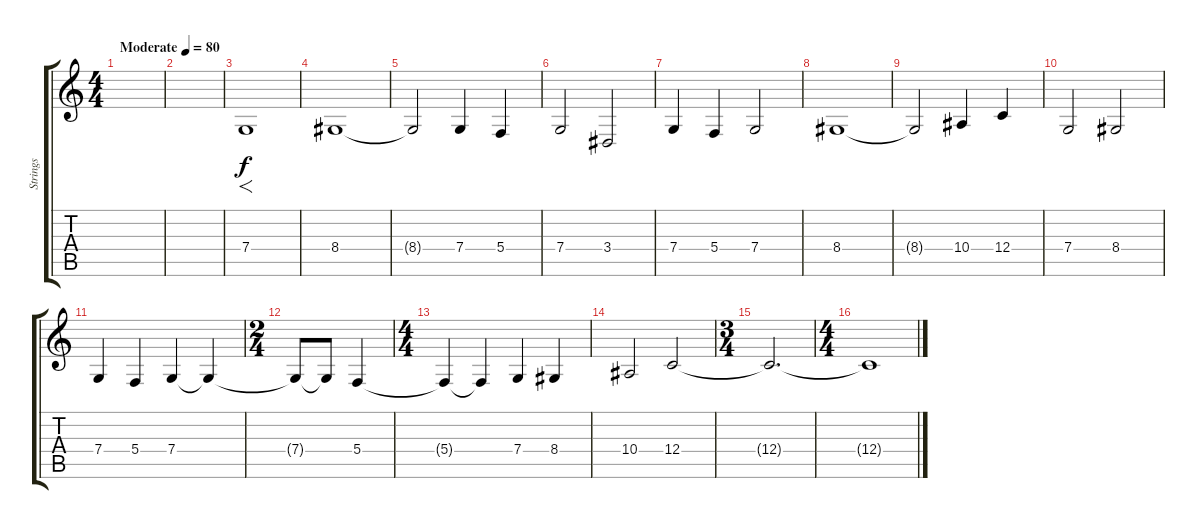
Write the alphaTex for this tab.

\track ("Strings" "Strings") {instrument tremolostrings}
\staff {score tabs}
\tuning (D4 A3 F3 C3 G2 C2) {hide}
\ts (4 4)
\tempo (80 "Moderate")
\clef g2
\ks c
|
|
7.4.1{f} |
8.4.1 |
8.4{t}.2 7.4.4 5.4.4 |
7.4.2 3.4.2 |
7.4.4 5.4.4 7.4.2 |
8.4.1 |
8.4{t}.2 10.4.4 12.4.4 |
7.4.2 8.4.2 |
7.4.4 5.4.4 7.4.4 7.4{t}.4 |
\ts (2 4)
7.4{t}.8 7.4{t}.8 5.4.4 |
\ts (4 4)
5.4{t}.4 5.4{t}.4 7.4.4 8.4.4 |
10.4.2 12.4.2 |
\ts (3 4)
12.4{t}.2{d} |
\ts (4 4)
12.4{t}.1
